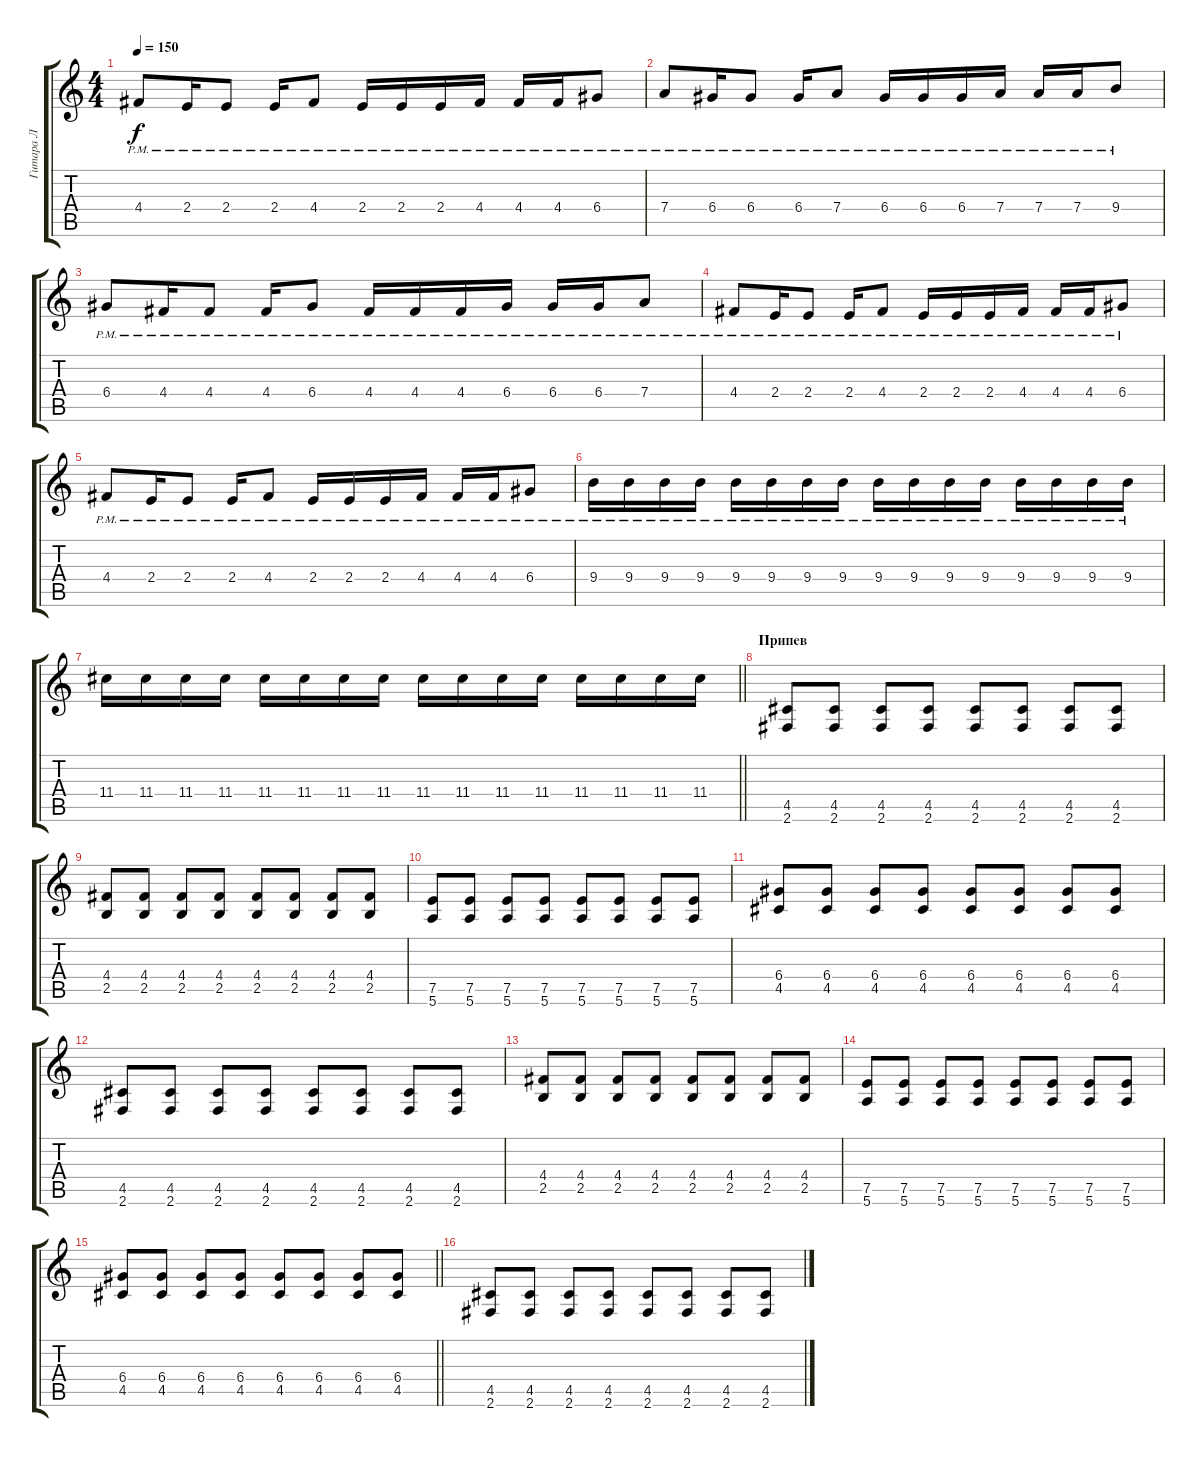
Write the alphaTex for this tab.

\track ("Гитара Л" "Гитара Л") {instrument distortionguitar}
\staff {score tabs}
\tuning (E4 B3 G3 D3 A2 E2) {hide}
\ts (4 4)
\tempo 150
\clef g2
\ks c
4.4{pm}.8{dy f} 2.4{pm}.16 2.4{pm}.8 2.4{pm}.16 4.4{pm}.8 2.4{pm}.16 2.4{pm}.16 2.4{pm}.16 4.4{pm}.16 4.4{pm}.16 4.4{pm}.16 6.4{pm}.8 |
7.4{pm}.8 6.4{pm}.16 6.4{pm}.8 6.4{pm}.16 7.4{pm}.8 6.4{pm}.16 6.4{pm}.16 6.4{pm}.16 7.4{pm}.16 7.4{pm}.16 7.4{pm}.16 9.4{pm}.8 |
6.4{pm}.8 4.4{pm}.16 4.4{pm}.8 4.4{pm}.16 6.4{pm}.8 4.4{pm}.16 4.4{pm}.16 4.4{pm}.16 6.4{pm}.16 6.4{pm}.16 6.4{pm}.16 7.4{pm}.8 |
4.4{pm}.8 2.4{pm}.16 2.4{pm}.8 2.4{pm}.16 4.4{pm}.8 2.4{pm}.16 2.4{pm}.16 2.4{pm}.16 4.4{pm}.16 4.4{pm}.16 4.4{pm}.16 6.4{pm}.8 |
4.4{pm}.8 2.4{pm}.16 2.4{pm}.8 2.4{pm}.16 4.4{pm}.8 2.4{pm}.16 2.4{pm}.16 2.4{pm}.16 4.4{pm}.16 4.4{pm}.16 4.4{pm}.16 6.4{pm}.8 |
9.4{pm}.16 9.4{pm}.16 9.4{pm}.16 9.4{pm}.16 9.4{pm}.16 9.4{pm}.16 9.4{pm}.16 9.4{pm}.16 9.4{pm}.16 9.4{pm}.16 9.4{pm}.16 9.4{pm}.16 9.4{pm}.16 9.4{pm}.16 9.4{pm}.16 9.4{pm}.16 |
\barLineRight lightlight
11.4.16 11.4.16 11.4.16 11.4.16 11.4.16 11.4.16 11.4.16 11.4.16 11.4.16 11.4.16 11.4.16 11.4.16 11.4.16 11.4.16 11.4.16 11.4.16 |
\section ("" "Припев")
(4.5 2.6).8 (4.5 2.6).8 (4.5 2.6).8 (4.5 2.6).8 (4.5 2.6).8 (4.5 2.6).8 (4.5 2.6).8 (4.5 2.6).8 |
(4.4 2.5).8 (4.4 2.5).8 (4.4 2.5).8 (4.4 2.5).8 (4.4 2.5).8 (4.4 2.5).8 (4.4 2.5).8 (4.4 2.5).8 |
(7.5 5.6).8 (7.5 5.6).8 (7.5 5.6).8 (7.5 5.6).8 (7.5 5.6).8 (7.5 5.6).8 (7.5 5.6).8 (7.5 5.6).8 |
(6.4 4.5).8 (6.4 4.5).8 (6.4 4.5).8 (6.4 4.5).8 (6.4 4.5).8 (6.4 4.5).8 (6.4 4.5).8 (6.4 4.5).8 |
(4.5 2.6).8 (4.5 2.6).8 (4.5 2.6).8 (4.5 2.6).8 (4.5 2.6).8 (4.5 2.6).8 (4.5 2.6).8 (4.5 2.6).8 |
(4.4 2.5).8 (4.4 2.5).8 (4.4 2.5).8 (4.4 2.5).8 (4.4 2.5).8 (4.4 2.5).8 (4.4 2.5).8 (4.4 2.5).8 |
(7.5 5.6).8 (7.5 5.6).8 (7.5 5.6).8 (7.5 5.6).8 (7.5 5.6).8 (7.5 5.6).8 (7.5 5.6).8 (7.5 5.6).8 |
\barLineRight lightlight
(6.4 4.5).8 (6.4 4.5).8 (6.4 4.5).8 (6.4 4.5).8 (6.4 4.5).8 (6.4 4.5).8 (6.4 4.5).8 (6.4 4.5).8 |
\section ("" " ")
(4.5 2.6).8 (4.5 2.6).8 (4.5 2.6).8 (4.5 2.6).8 (4.5 2.6).8 (4.5 2.6).8 (4.5 2.6).8 (4.5 2.6).8
